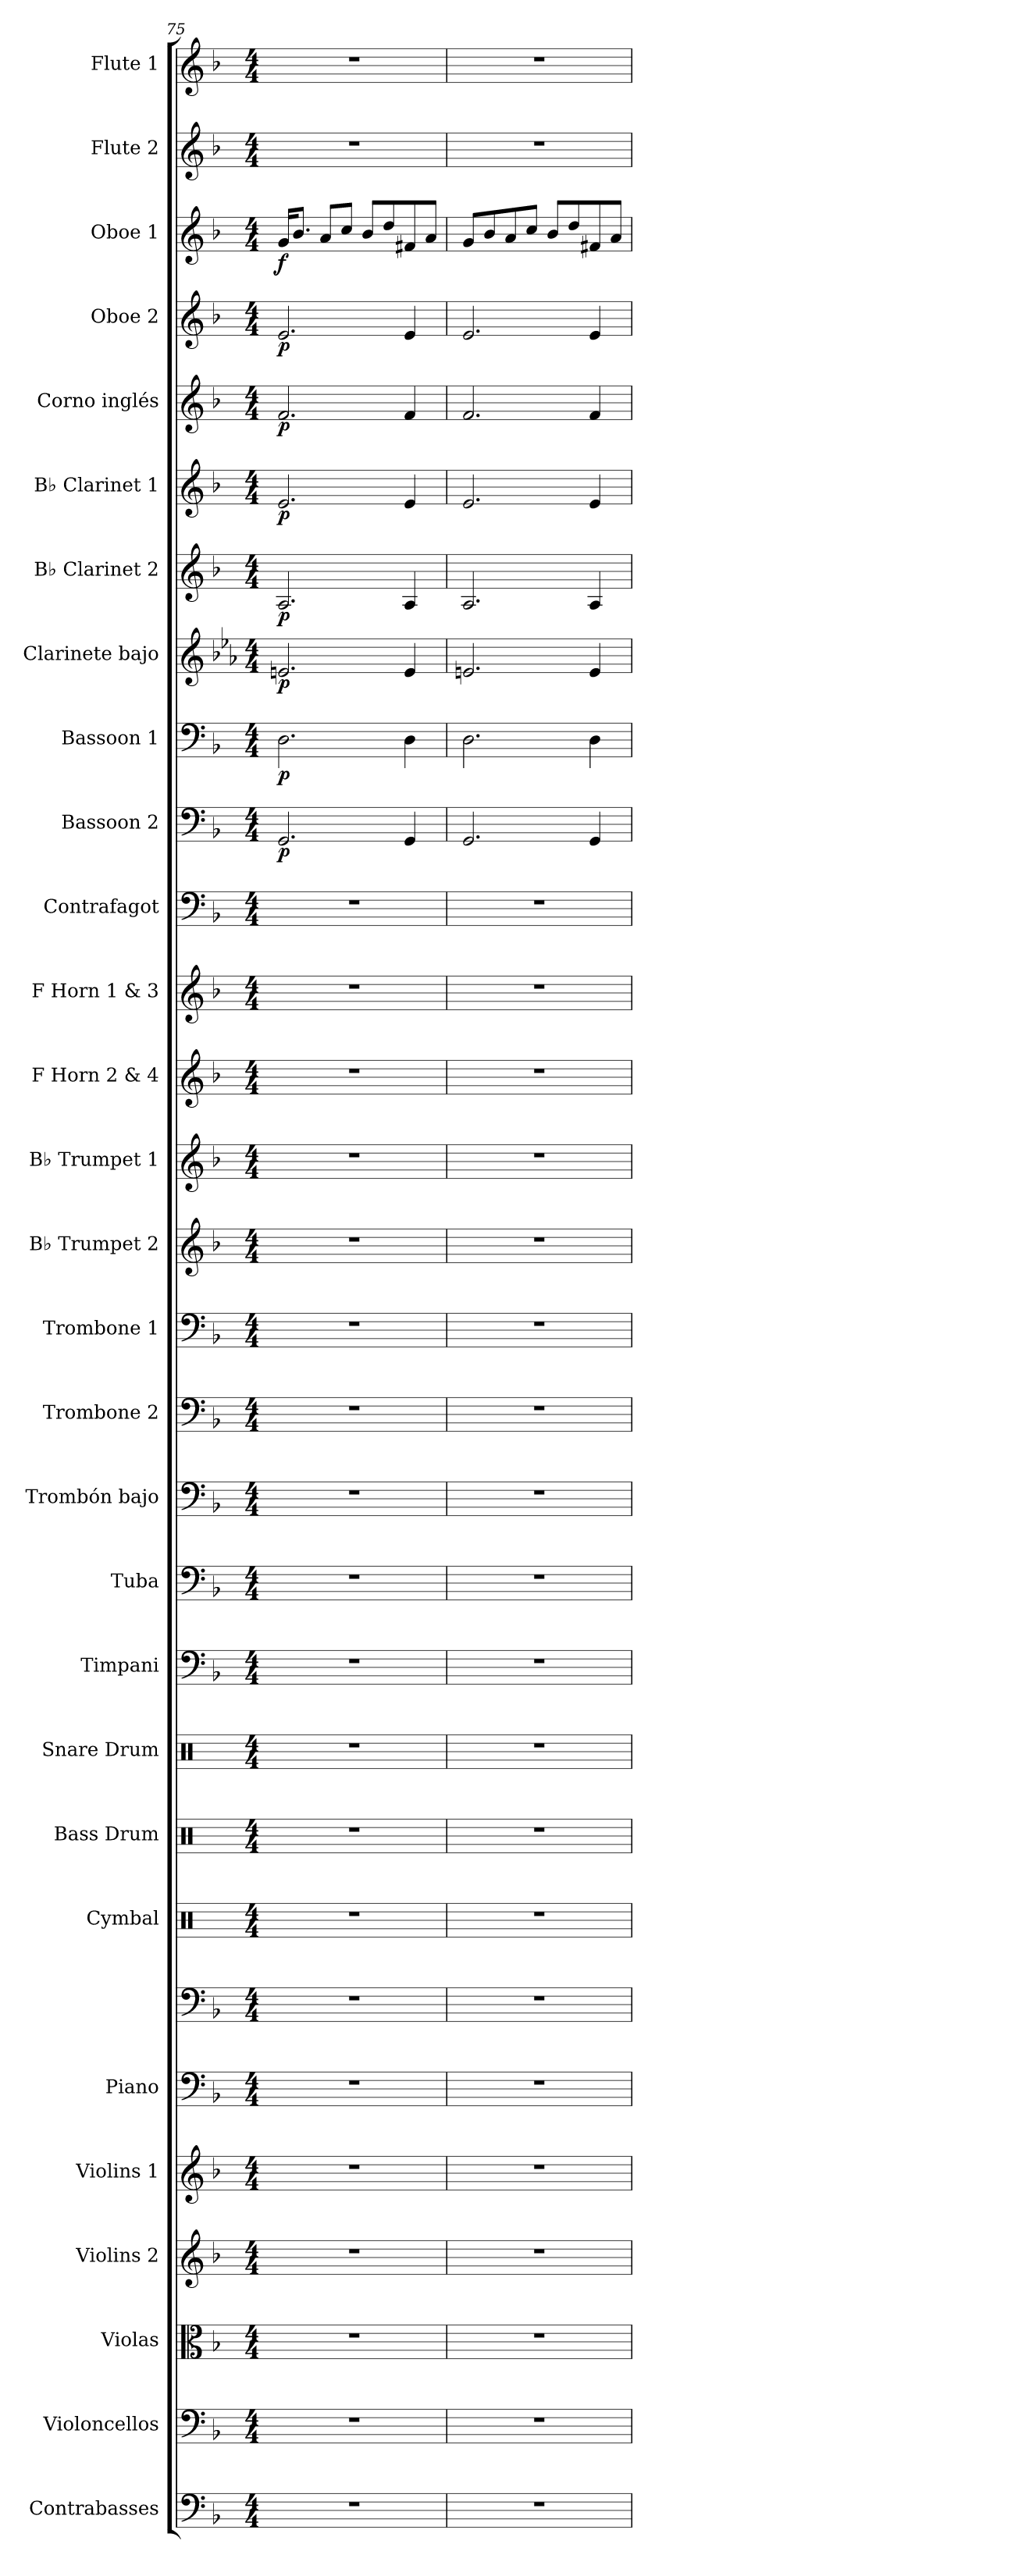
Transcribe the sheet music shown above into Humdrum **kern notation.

**kern	**kern	**kern	**kern	**kern	**kern	**kern	**kern	**kern	**kern	**kern	**kern	**kern	**kern	**kern	**kern	**kern	**kern	**kern	**kern	**kern	**dynam	**kern	**dynam	**kern	**dynam	**kern	**dynam	**kern	**dynam	**kern	**dynam	**kern	**dynam	**kern	**dynam	**kern	**kern
*part29	*part28	*part27	*part26	*part25	*part24	*part24	*part23	*part22	*part21	*part20	*part19	*part18	*part17	*part16	*part15	*part14	*part13	*part12	*part11	*part10	*part10	*part9	*part9	*part8	*part8	*part7	*part7	*part6	*part6	*part5	*part5	*part4	*part4	*part3	*part3	*part2	*part1
*staff30	*staff29	*staff28	*staff27	*staff26	*staff25	*staff24	*staff23	*staff22	*staff21	*staff20	*staff19	*staff18	*staff17	*staff16	*staff15	*staff14	*staff13	*staff12	*staff11	*staff10	*staff10	*staff9	*staff9	*staff8	*staff8	*staff7	*staff7	*staff6	*staff6	*staff5	*staff5	*staff4	*staff4	*staff3	*staff3	*staff2	*staff1
*I"Contrabasses	*I"Violoncellos	*I"Violas	*I"Violins 2	*I"Violins 1	*I"Piano	*	*I"Cymbal	*I"Bass Drum	*I"Snare Drum	*I"Timpani	*I"Tuba	*I"Trombón bajo	*I"Trombone 2	*I"Trombone 1	*I"B♭ Trumpet 2	*I"B♭ Trumpet 1	*I"F Horn 2 &amp; 4	*I"F Horn 1 &amp; 3	*I"Contrafagot	*I"Bassoon 2	*	*I"Bassoon 1	*	*I"Clarinete bajo	*	*I"B♭ Clarinet 2	*	*I"B♭ Clarinet 1	*	*I"Corno inglés	*	*I"Oboe 2	*	*I"Oboe 1	*	*I"Flute 2	*I"Flute 1
*I'Cbs.	*I'Vcs.	*I'Vlas.	*I'Vlns. 2	*I'Vlns. 1	*I'Pno.	*	*I'Cym.	*I'B. Dr.	*I'Sn. Dr.	*I'Timp.	*I'Tba.	*I'Tbn. B.	*I'Tbn. 2	*I'Tbn. 1	*I'B♭ Tpt. 2	*I'B♭ Tpt. 1	*I'F Hn. 2 4	*I'F Hn. 1 3	*I'Cfag.	*I'Bsn. 2	*	*I'Bsn. 1	*	*I'Cl. B.	*	*I'B♭ Cl. 2	*	*I'B♭ Cl. 1	*	*I'Cor. Ingl.	*	*I'Ob. 2	*	*I'Ob. 1	*	*I'Fl. 2	*I'Fl. 1
*clefF4	*clefF4	*clefC3	*clefG2	*clefG2	*clefF4	*clefF4	*clefX	*clefX	*clefX	*clefF4	*clefF4	*clefF4	*clefF4	*clefF4	*clefG2	*clefG2	*clefG2	*clefG2	*clefF4	*clefF4	*	*clefF4	*	*clefG2	*	*clefG2	*	*clefG2	*	*clefG2	*	*clefG2	*	*clefG2	*	*clefG2	*clefG2
*ITrd7c12	*	*	*	*	*	*	*	*	*	*	*	*	*	*	*ITrd1c2	*ITrd1c2	*ITrd4c7	*ITrd4c7	*ITrd7c12	*	*	*	*	*ITrd8c14	*	*ITrd1c2	*	*ITrd1c2	*	*ITrd4c7	*	*	*	*	*	*	*
*k[b-]	*k[b-]	*k[b-]	*k[b-]	*k[b-]	*k[b-]	*k[b-]	*k[]	*k[]	*k[]	*k[b-]	*k[b-]	*k[b-]	*k[b-]	*k[b-]	*k[b-e-a-]	*k[b-e-a-]	*k[b-e-]	*k[b-e-]	*k[b-]	*k[b-]	*	*k[b-]	*	*k[b-e-a-]	*	*k[b-e-a-]	*	*k[b-e-a-]	*	*k[b-e-]	*	*k[b-]	*	*k[b-]	*	*k[b-]	*k[b-]
*M4/4	*M4/4	*M4/4	*M4/4	*M4/4	*M4/4	*M4/4	*M4/4	*M4/4	*M4/4	*M4/4	*M4/4	*M4/4	*M4/4	*M4/4	*M4/4	*M4/4	*M4/4	*M4/4	*M4/4	*M4/4	*	*M4/4	*	*M4/4	*	*M4/4	*	*M4/4	*	*M4/4	*	*M4/4	*	*M4/4	*	*M4/4	*M4/4
=75	=75	=75	=75	=75	=75	=75	=75	=75	=75	=75	=75	=75	=75	=75	=75	=75	=75	=75	=75	=75	=75	=75	=75	=75	=75	=75	=75	=75	=75	=75	=75	=75	=75	=75	=75	=75	=75
!	!	!	!	!	!	!	!	!	!	!	!	!	!	!	!	!	!	!	!	!	!LO:DY:b	!	!LO:DY:b	!	!LO:DY:b	!	!LO:DY:b	!	!LO:DY:b	!	!LO:DY:b	!	!LO:DY:b	!	!LO:DY:b	!	!
1r	1r	1r	1r	1r	1r	1r	1r	1r	1r	1r	1r	1r	1r	1r	1r	1r	1r	1r	1r	2.GG/	p	2.D\	p	2.En/	p	2.G/	p	2.d/	p	2.B-/	p	2.e/	p	16g/KL	f	1r	1r
.	.	.	.	.	.	.	.	.	.	.	.	.	.	.	.	.	.	.	.	.	.	.	.	.	.	.	.	.	.	.	.	.	.	8.b-/J	.	.	.
.	.	.	.	.	.	.	.	.	.	.	.	.	.	.	.	.	.	.	.	.	.	.	.	.	.	.	.	.	.	.	.	.	.	8a/L	.	.	.
.	.	.	.	.	.	.	.	.	.	.	.	.	.	.	.	.	.	.	.	.	.	.	.	.	.	.	.	.	.	.	.	.	.	8cc/J	.	.	.
.	.	.	.	.	.	.	.	.	.	.	.	.	.	.	.	.	.	.	.	.	.	.	.	.	.	.	.	.	.	.	.	.	.	8b-/L	.	.	.
.	.	.	.	.	.	.	.	.	.	.	.	.	.	.	.	.	.	.	.	.	.	.	.	.	.	.	.	.	.	.	.	.	.	8dd/	.	.	.
.	.	.	.	.	.	.	.	.	.	.	.	.	.	.	.	.	.	.	.	4GG/	.	4D\	.	4E/	.	4G/	.	4d/	.	4B-/	.	4e/	.	8f#X/	.	.	.
.	.	.	.	.	.	.	.	.	.	.	.	.	.	.	.	.	.	.	.	.	.	.	.	.	.	.	.	.	.	.	.	.	.	8a/J	.	.	.
=76	=76	=76	=76	=76	=76	=76	=76	=76	=76	=76	=76	=76	=76	=76	=76	=76	=76	=76	=76	=76	=76	=76	=76	=76	=76	=76	=76	=76	=76	=76	=76	=76	=76	=76	=76	=76	=76
1r	1r	1r	1r	1r	1r	1r	1r	1r	1r	1r	1r	1r	1r	1r	1r	1r	1r	1r	1r	2.GG/	.	2.D\	.	2.En/	.	2.G/	.	2.d/	.	2.B-/	.	2.e/	.	8g/L	.	1r	1r
.	.	.	.	.	.	.	.	.	.	.	.	.	.	.	.	.	.	.	.	.	.	.	.	.	.	.	.	.	.	.	.	.	.	8b-/	.	.	.
.	.	.	.	.	.	.	.	.	.	.	.	.	.	.	.	.	.	.	.	.	.	.	.	.	.	.	.	.	.	.	.	.	.	8a/	.	.	.
.	.	.	.	.	.	.	.	.	.	.	.	.	.	.	.	.	.	.	.	.	.	.	.	.	.	.	.	.	.	.	.	.	.	8cc/J	.	.	.
.	.	.	.	.	.	.	.	.	.	.	.	.	.	.	.	.	.	.	.	.	.	.	.	.	.	.	.	.	.	.	.	.	.	8b-/L	.	.	.
.	.	.	.	.	.	.	.	.	.	.	.	.	.	.	.	.	.	.	.	.	.	.	.	.	.	.	.	.	.	.	.	.	.	8dd/	.	.	.
.	.	.	.	.	.	.	.	.	.	.	.	.	.	.	.	.	.	.	.	4GG/	.	4D\	.	4E/	.	4G/	.	4d/	.	4B-/	.	4e/	.	8f#X/	.	.	.
.	.	.	.	.	.	.	.	.	.	.	.	.	.	.	.	.	.	.	.	.	.	.	.	.	.	.	.	.	.	.	.	.	.	8a/J	.	.	.
=	=	=	=	=	=	=	=	=	=	=	=	=	=	=	=	=	=	=	=	=	=	=	=	=	=	=	=	=	=	=	=	=	=	=	=	=	=
*-	*-	*-	*-	*-	*-	*-	*-	*-	*-	*-	*-	*-	*-	*-	*-	*-	*-	*-	*-	*-	*-	*-	*-	*-	*-	*-	*-	*-	*-	*-	*-	*-	*-	*-	*-	*-	*-
